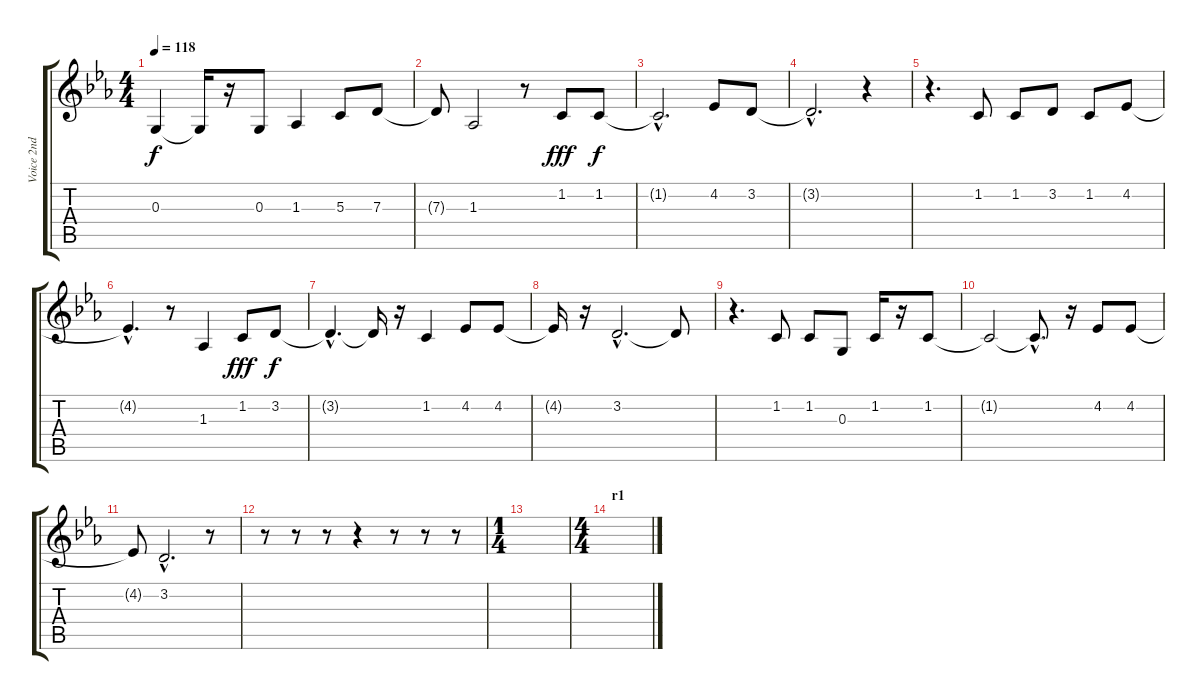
\track ("Voice 2nd" "Voice 2nd") {instrument tenorsax}
\staff {score tabs}
\tuning (E4 B3 G3 D3 A2 E2) {hide}
\ts (4 4)
\tempo 118
\clef g2
\ks cminor
0.3.4{dy f} 0.3{t}.16 r.16 0.3.8 1.3.4 5.3.8 7.3.8 |
7.3{t}.8 1.3.2 r.8 1.2.8{dy fff} 1.2.8{dy f} |
1.2{hac t}.2{d} 4.2.8 3.2.8 |
3.2{hac t}.2{d} r.4 |
r.4{d} 1.2.8 1.2.8 3.2.8 1.2.8 4.2.8 |
4.2{hac t}.4{d} r.8 1.3.4 1.2.8{dy fff} 3.2.8{dy f} |
3.2{hac t}.4{d} 3.2{t}.16 r.16 1.2.4 4.2.8 4.2.8 |
4.2{t}.16 r.16 3.2{hac}.2{d} 3.2{t}.8 |
r.4{d} 1.2.8 1.2.8 0.3.8 1.2.16 r.16 1.2.8 |
1.2{t}.2 1.2{hac t}.8{d} r.16 4.2.8 4.2.8 |
4.2{t}.8 3.2{hac}.2{d} r.8 |
r.8 r.8 r.8 r.4 r.8 r.8 r.8 |
\ts (1 4)
|
\ts (4 4)
\section ("" "r1")
